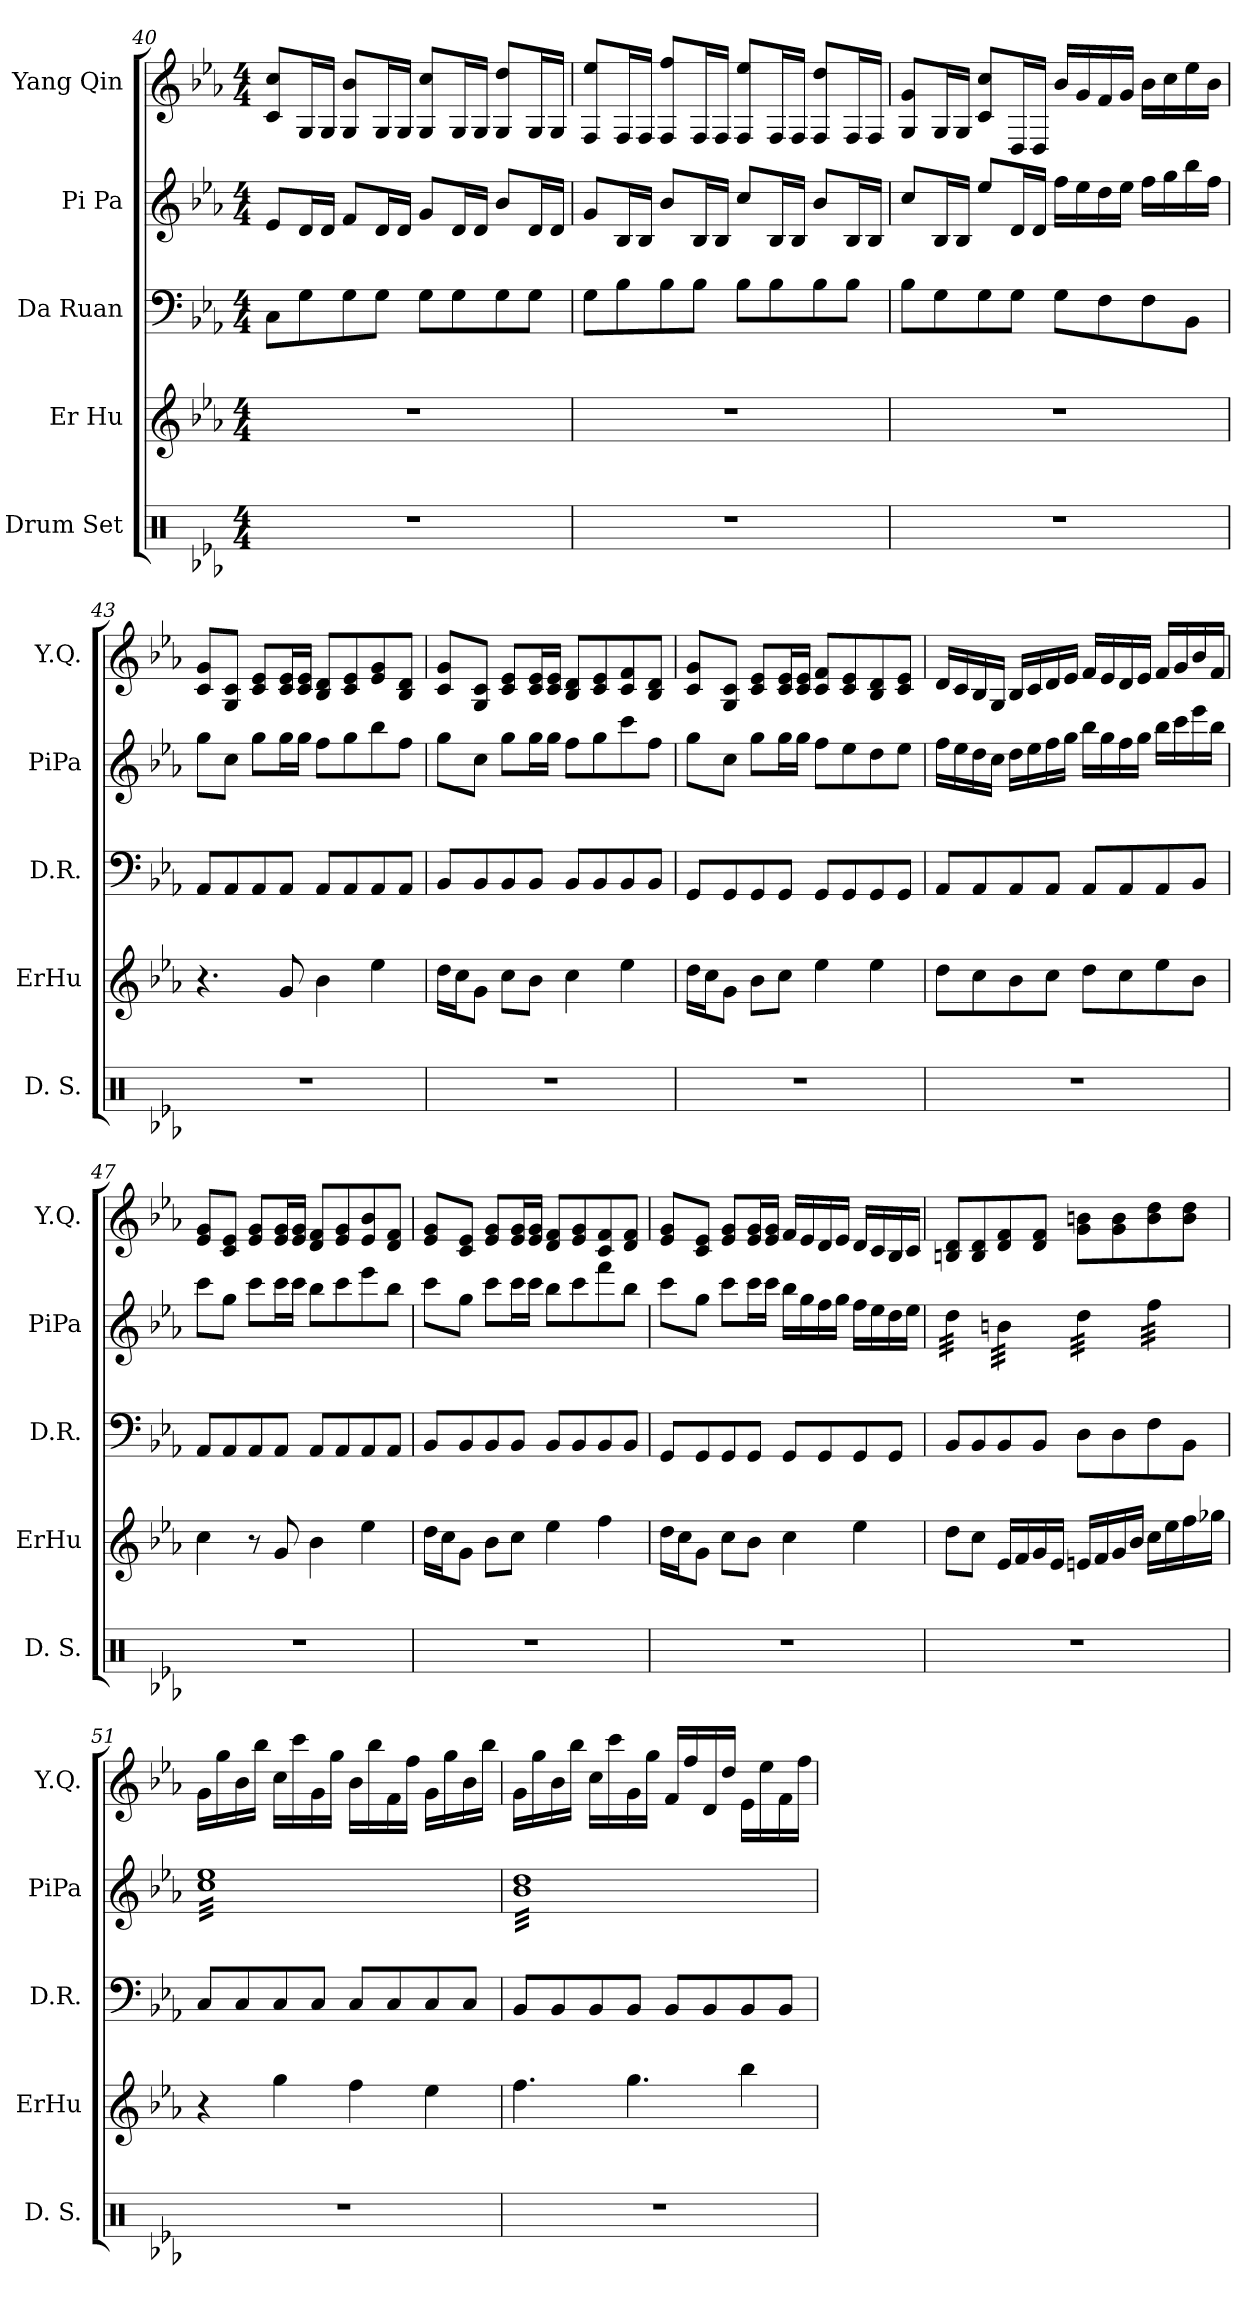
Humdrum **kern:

**kern	**kern	**kern	**kern	**kern
*part5	*part4	*part3	*part2	*part1
*staff5	*staff4	*staff3	*staff2	*staff1
*I"Drum Set	*I"Er Hu	*I"Da Ruan	*I"Pi Pa	*I"Yang Qin
*I'D. S.	*I'ErHu	*I'D.R.	*I'PiPa	*I'Y.Q.
!!LO:PB:g=z
*clefX	*clefG2	*clefF4	*clefG2	*clefG2
*	*	*ITrd7c12	*	*ITrd7c12
*k[b-e-a-]	*k[b-e-a-]	*k[b-e-a-]	*k[b-e-a-]	*k[b-e-a-]
*E-:	*E-:	*E-:	*E-:	*E-:
*M4/4	*M4/4	*M4/4	*M4/4	*M4/4
=40	=40	=40	=40	=40
1r	1r	8CC\L	8e-/L	8C/ 8c/L
.	.	8GG\	16d/L	16GG/L
.	.	.	16d/JJ	16GG/JJ
.	.	8GG\	8f/L	8GG/ 8B-/L
.	.	8GG\J	16d/L	16GG/L
.	.	.	16d/JJ	16GG/JJ
.	.	8GG\L	8g/L	8GG/ 8c/L
.	.	8GG\	16d/L	16GG/L
.	.	.	16d/JJ	16GG/JJ
.	.	8GG\	8b-/L	8GG/ 8d/L
.	.	8GG\J	16d/L	16GG/L
.	.	.	16d/JJ	16GG/JJ
=41	=41	=41	=41	=41
1r	1r	8GG\L	8g/L	8FF/ 8e-/L
.	.	8BB-\	16B-/L	16FF/L
.	.	.	16B-/JJ	16FF/JJ
.	.	8BB-\	8b-/L	8FF/ 8f/L
.	.	8BB-\J	16B-/L	16FF/L
.	.	.	16B-/JJ	16FF/JJ
.	.	8BB-\L	8cc/L	8FF/ 8e-/L
.	.	8BB-\	16B-/L	16FF/L
.	.	.	16B-/JJ	16FF/JJ
.	.	8BB-\	8b-/L	8FF/ 8d/L
.	.	8BB-\J	16B-/L	16FF/L
.	.	.	16B-/JJ	16FF/JJ
!!LO:LB:g=z
=42	=42	=42	=42	=42
1r	1r	8BB-\L	8cc/L	8GG/ 8G/L
.	.	8GG\	16B-/L	16GG/L
.	.	.	16B-/JJ	16GG/JJ
.	.	8GG\	8ee-/L	8C/ 8c/L
.	.	8GG\J	16d/L	16DD/L
.	.	.	16d/JJ	16DD/JJ
.	.	8GG\L	16ff\LL	16B-/LL
.	.	.	16ee-\	16G/
.	.	8FF\	16dd\	16F/
.	.	.	16ee-\JJ	16G/JJ
.	.	8FF\	16ff\LL	16B-\LL
.	.	.	16gg\	16c\
.	.	8BBB-\J	16bb-\	16e-\
.	.	.	16ff\JJ	16B-\JJ
!!LO:PB:g=z
=43	=43	=43	=43	=43
1r	4.r	8AAA-/L	8gg\L	8C/ 8G/L
.	.	8AAA-/	8cc\J	8GG/ 8C/J
.	.	8AAA-/	8gg\L	8C/ 8E-/L
.	8g/	8AAA-/J	16gg\L	16C/ 16E-/L
.	.	.	16gg\JJ	16C/ 16E-/JJ
.	4b-\	8AAA-/L	8ff\L	8BB-/ 8D/L
.	.	8AAA-/	8gg\	8C/ 8E-/
.	4ee-\	8AAA-/	8bb-\	8E-/ 8G/
.	.	8AAA-/J	8ff\J	8BB-/ 8D/J
=44	=44	=44	=44	=44
1r	16dd\LL	8BBB-/L	8gg\L	8C/ 8G/L
.	16cc\J	.	.	.
.	8g\J	8BBB-/	8cc\J	8GG/ 8C/J
.	8cc\L	8BBB-/	8gg\L	8C/ 8E-/L
.	8b-\J	8BBB-/J	16gg\L	16C/ 16E-/L
.	.	.	16gg\JJ	16C/ 16E-/JJ
.	4cc\	8BBB-/L	8ff\L	8BB-/ 8D/L
.	.	8BBB-/	8gg\	8C/ 8E-/
.	4ee-\	8BBB-/	8ccc\	8C/ 8F/
.	.	8BBB-/J	8ff\J	8BB-/ 8D/J
=45	=45	=45	=45	=45
1r	16dd\LL	8GGG/L	8gg\L	8C/ 8G/L
.	16cc\J	.	.	.
.	8g\J	8GGG/	8cc\J	8GG/ 8C/J
.	8b-\L	8GGG/	8gg\L	8C/ 8E-/L
.	8cc\J	8GGG/J	16gg\L	16C/ 16E-/L
.	.	.	16gg\JJ	16C/ 16E-/JJ
.	4ee-\	8GGG/L	8ff\L	8C/ 8F/L
.	.	8GGG/	8ee-\	8C/ 8E-/
.	4ee-\	8GGG/	8dd\	8BB-/ 8D/
.	.	8GGG/J	8ee-\J	8C/ 8E-/J
!!LO:PB:g=z
=46	=46	=46	=46	=46
1r	8dd\L	8AAA-/L	16ff\LL	16D/LL
.	.	.	16ee-\	16C/
.	8cc\	8AAA-/	16dd\	16BB-/
.	.	.	16cc\JJ	16GG/JJ
.	8b-\	8AAA-/	16dd\LL	16BB-/LL
.	.	.	16ee-\	16C/
.	8cc\J	8AAA-/J	16ff\	16D/
.	.	.	16gg\JJ	16E-/JJ
.	8dd\L	8AAA-/L	16bb-\LL	16F/LL
.	.	.	16gg\	16E-/
.	8cc\	8AAA-/	16ff\	16D/
.	.	.	16gg\JJ	16E-/JJ
.	8ee-\	8AAA-/	16bb-\LL	16F/LL
.	.	.	16ccc\	16G/
.	8b-\J	8BBB-/J	16eee-\	16B-/
.	.	.	16bb-\JJ	16F/JJ
=47	=47	=47	=47	=47
1r	4cc\	8AAA-/L	8ccc\L	8E-/ 8G/L
.	.	8AAA-/	8gg\J	8C/ 8E-/J
.	8r	8AAA-/	8ccc\L	8E-/ 8G/L
.	8g/	8AAA-/J	16ccc\L	16E-/ 16G/L
.	.	.	16ccc\JJ	16E-/ 16G/JJ
.	4b-\	8AAA-/L	8bb-\L	8D/ 8F/L
.	.	8AAA-/	8ccc\	8E-/ 8G/
.	4ee-\	8AAA-/	8eee-\	8E-/ 8B-/
.	.	8AAA-/J	8bb-\J	8D/ 8F/J
=48	=48	=48	=48	=48
1r	16dd\LL	8BBB-/L	8ccc\L	8E-/ 8G/L
.	16cc\J	.	.	.
.	8g\J	8BBB-/	8gg\J	8C/ 8E-/J
.	8b-\L	8BBB-/	8ccc\L	8E-/ 8G/L
.	8cc\J	8BBB-/J	16ccc\L	16E-/ 16G/L
.	.	.	16ccc\JJ	16E-/ 16G/JJ
.	4ee-\	8BBB-/L	8bb-\L	8D/ 8F/L
.	.	8BBB-/	8ccc\	8E-/ 8G/
.	4ff\	8BBB-/	8fff\	8C/ 8F/
.	.	8BBB-/J	8bb-\J	8D/ 8F/J
!!LO:LB:g=z
=49	=49	=49	=49	=49
1r	16dd\LL	8GGG/L	8ccc\L	8E-/ 8G/L
.	16cc\J	.	.	.
.	8g\J	8GGG/	8gg\J	8C/ 8E-/J
.	8cc\L	8GGG/	8ccc\L	8E-/ 8G/L
.	8b-\J	8GGG/J	16ccc\L	16E-/ 16G/L
.	.	.	16ccc\JJ	16E-/ 16G/JJ
.	4cc\	8GGG/L	16bb-\LL	16F/LL
.	.	.	16gg\	16E-/
.	.	8GGG/	16ff\	16D/
.	.	.	16gg\JJ	16E-/JJ
.	4ee-\	8GGG/	16ff\LL	16D/LL
.	.	.	16ee-\	16C/
.	.	8GGG/J	16dd\	16BB-/
.	.	.	16ee-\JJ	16C/JJ
=50	=50	=50	=50	=50
*	*	*	*tremolo	*
1r	8dd\L	8BBB-/L	32dd\LLL	8BBn/ 8D/L
.	.	.	32dd\	.
.	.	.	32dd\	.
.	.	.	32dd\	.
.	8cc\J	8BBB-/	32dd\	8BB/ 8D/
.	.	.	32dd\	.
.	.	.	32dd\	.
.	.	.	32dd\JJJ	.
.	16e-/LL	8BBB-/	32bn\LLL	8D/ 8F/
.	.	.	32bn\	.
.	16f/	.	32bn\	.
.	.	.	32bn\	.
.	16g/	8BBB-/J	32bn\	8D/ 8F/J
.	.	.	32bn\	.
.	16e-/JJ	.	32bn\	.
.	.	.	32bn\JJJ	.
.	16en/LL	8DD\L	32dd\LLL	8G\ 8Bn\L
.	.	.	32dd\	.
.	16f/	.	32dd\	.
.	.	.	32dd\	.
.	16g/	8DD\	32dd\	8G\ 8B\
.	.	.	32dd\	.
.	16b-/JJ	.	32dd\	.
.	.	.	32dd\JJJ	.
.	16cc\LL	8FF\	32ff\LLL	8B\ 8d\
.	.	.	32ff\	.
.	16ee-\	.	32ff\	.
.	.	.	32ff\	.
.	16ff\	8BBB-\J	32ff\	8B\ 8d\J
.	.	.	32ff\	.
.	16gg-X\JJ	.	32ff\	.
.	.	.	32ff\JJJ	.
!!LO:PB:g=z
=51	=51	=51	=51	=51
1r	4r	8CC/L	32cc 32ee-LLL	16G\LL
.	.	.	32cc 32ee-	.
.	.	.	32cc 32ee-	16g\
.	.	.	32cc 32ee-	.
.	.	8CC/	32cc 32ee-	16B-\
.	.	.	32cc 32ee-	.
.	.	.	32cc 32ee-	16b-\JJ
.	.	.	32cc 32ee-	.
.	4gg\	8CC/	32cc 32ee-	16c\LL
.	.	.	32cc 32ee-	.
.	.	.	32cc 32ee-	16cc\
.	.	.	32cc 32ee-	.
.	.	8CC/J	32cc 32ee-	16G\
.	.	.	32cc 32ee-	.
.	.	.	32cc 32ee-	16g\JJ
.	.	.	32cc 32ee-	.
.	4ff\	8CC/L	32cc 32ee-	16B-\LL
.	.	.	32cc 32ee-	.
.	.	.	32cc 32ee-	16b-\
.	.	.	32cc 32ee-	.
.	.	8CC/	32cc 32ee-	16F\
.	.	.	32cc 32ee-	.
.	.	.	32cc 32ee-	16f\JJ
.	.	.	32cc 32ee-	.
.	4ee-\	8CC/	32cc 32ee-	16G\LL
.	.	.	32cc 32ee-	.
.	.	.	32cc 32ee-	16g\
.	.	.	32cc 32ee-	.
.	.	8CC/J	32cc 32ee-	16B-\
.	.	.	32cc 32ee-	.
.	.	.	32cc 32ee-	16b-\JJ
.	.	.	32cc 32ee-JJJ	.
=52	=52	=52	=52	=52
1r	4.ff\	8BBB-/L	32b- 32ddLLL	16G\LL
.	.	.	32b- 32dd	.
.	.	.	32b- 32dd	16g\
.	.	.	32b- 32dd	.
.	.	8BBB-/	32b- 32dd	16B-\
.	.	.	32b- 32dd	.
.	.	.	32b- 32dd	16b-\JJ
.	.	.	32b- 32dd	.
.	.	8BBB-/	32b- 32dd	16c\LL
.	.	.	32b- 32dd	.
.	.	.	32b- 32dd	16cc\
.	.	.	32b- 32dd	.
.	4.gg\	8BBB-/J	32b- 32dd	16G\
.	.	.	32b- 32dd	.
.	.	.	32b- 32dd	16g\JJ
.	.	.	32b- 32dd	.
.	.	8BBB-/L	32b- 32dd	16F/LL
.	.	.	32b- 32dd	.
.	.	.	32b- 32dd	16f/
.	.	.	32b- 32dd	.
.	.	8BBB-/	32b- 32dd	16D/
.	.	.	32b- 32dd	.
.	.	.	32b- 32dd	16d/JJ
.	.	.	32b- 32dd	.
.	4bb-\	8BBB-/	32b- 32dd	16E-\LL
.	.	.	32b- 32dd	.
.	.	.	32b- 32dd	16e-\
.	.	.	32b- 32dd	.
.	.	8BBB-/J	32b- 32dd	16F\
.	.	.	32b- 32dd	.
.	.	.	32b- 32dd	16f\JJ
.	.	.	32b- 32ddJJJ	.
*	*	*	*Xtremolo	*
=	=	=	=	=
*-	*-	*-	*-	*-
